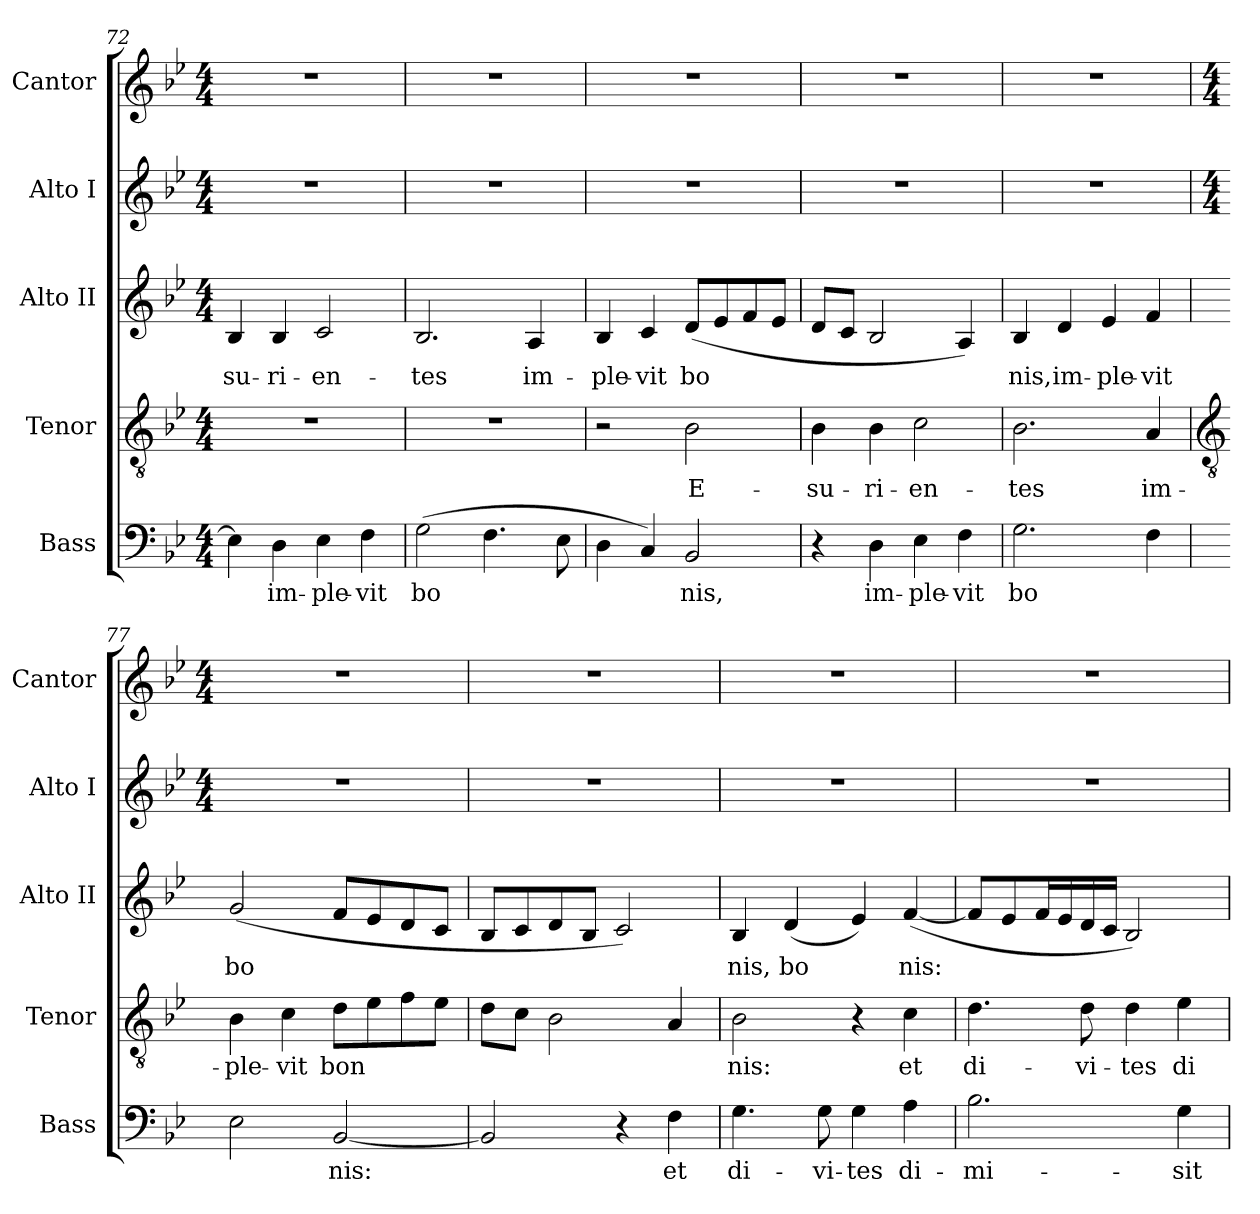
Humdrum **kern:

**kern	**text	**kern	**text	**kern	**text	**kern	**kern
*part5	*part5	*part4	*part4	*part3	*part3	*part2	*part1
*staff5	*staff5	*staff4	*staff4	*staff3	*staff3	*staff2	*staff1
*I"Bass	*	*I"Tenor	*	*I"Alto II	*	*I"Alto I	*I"Cantor
*I'Bass	*	*I'Tenor	*	*I'Alto II	*	*I'Alto I	*I'Cantor
*clefF4	*	*clefGv2	*	*clefG2	*	*clefG2	*clefG2
*k[b-e-]	*	*k[b-e-]	*	*k[b-e-]	*	*k[b-e-]	*k[b-e-]
*B-:	*	*B-:	*	*B-:	*	*B-:	*B-:
*M4/4	*	*M4/4	*	*M4/4	*	*M4/4	*M4/4
=72	=72	=72	=72	=72	=72	=72	=72
!	!	!	!	!	!LO:LY:b	!	!
4E-]	.	1r	.	4B-	-su-	1r	1r
!	!LO:LY:b	!	!	!	!LO:LY:b	!	!
4D	im-	.	.	4B-	-ri-	.	.
!	!LO:LY:b	!	!	!	!LO:LY:b	!	!
4E-	-ple-	.	.	2c	-en-	.	.
!	!LO:LY:b	!	!	!	!	!	!
4F	-vit	.	.	.	.	.	.
=73	=73	=73	=73	=73	=73	=73	=73
!	!LO:LY:b	!	!	!	!LO:LY:b	!	!
(>2G	bo	1r	.	2.B-	-tes	1r	1r
4.F	.	.	.	.	.	.	.
!	!	!	!	!	!LO:LY:b	!	!
.	.	.	.	4A	im-	.	.
8E-	.	.	.	.	.	.	.
=74	=74	=74	=74	=74	=74	=74	=74
!	!	!	!	!	!LO:LY:b	!	!
4D	.	2r	.	4B-	-ple-	1r	1r
!	!	!	!	!	!LO:LY:b	!	!
4C)	.	.	.	4c	-vit	.	.
!	!LO:LY:b	!	!LO:LY:b	!	!LO:LY:b	!	!
2BB-	nis,	2B-	E-	(<8dL	bo	.	.
.	.	.	.	8e-	.	.	.
.	.	.	.	8f	.	.	.
.	.	.	.	8e-J	.	.	.
=75	=75	=75	=75	=75	=75	=75	=75
!	!	!	!LO:LY:b	!	!	!	!
4r	.	4B-	-su-	8dL	.	1r	1r
.	.	.	.	8cJ	.	.	.
!	!LO:LY:b	!	!LO:LY:b	!	!	!	!
4D	im-	4B-	-ri-	2B-	.	.	.
!	!LO:LY:b	!	!LO:LY:b	!	!	!	!
4E-	-ple-	2c	-en-	.	.	.	.
!	!LO:LY:b	!	!	!	!	!	!
4F	-vit	.	.	4A)	.	.	.
=76	=76	=76	=76	=76	=76	=76	=76
!	!LO:LY:b	!	!LO:LY:b	!	!LO:LY:b	!	!
2.G	bo	2.B-	-tes	4B-	nis,	1r	1r
!	!	!	!	!	!LO:LY:b	!	!
.	.	.	.	4d	im-	.	.
!	!	!	!	!	!LO:LY:b	!	!
.	.	.	.	4e-	-ple-	.	.
!	!	!	!LO:LY:b	!	!LO:LY:b	!	!
4F	.	4A	im-	4f	-vit	.	.
!!LO:LB:g=z
=77	=77	=77	=77	=77	=77	=77	=77
*	*	*clefGv2	*	*	*	*	*
*	*	*	*	*	*	*M4/4	*M4/4
!	!	!	!LO:LY:b	!	!LO:LY:b	!	!
2E-	.	4B-	-ple-	(<2g	bo	1r	1r
!	!	!	!LO:LY:b	!	!	!	!
.	.	4c	-vit	.	.	.	.
!	!LO:LY:b	!	!LO:LY:b	!	!	!	!
[2BB-	nis:	8dL	bon	8fL	.	.	.
.	.	8e-	.	8e-	.	.	.
.	.	8f	.	8d	.	.	.
.	.	8e-J	.	8cJ	.	.	.
=78	=78	=78	=78	=78	=78	=78	=78
2BB-]	.	8dL	.	8B-L	.	1r	1r
.	.	8cJ	.	8c	.	.	.
.	.	2B-	.	8d	.	.	.
.	.	.	.	8B-J	.	.	.
4r	.	.	.	2c)	.	.	.
!	!LO:LY:b	!	!	!	!	!	!
4F	et	4A	.	.	.	.	.
=79	=79	=79	=79	=79	=79	=79	=79
!	!LO:LY:b	!	!LO:LY:b	!	!LO:LY:b	!	!
4.G	di-	2B-	nis:	4B-	nis,	1r	1r
!	!	!	!	!	!LO:LY:b	!	!
.	.	.	.	(<4d	bo	.	.
!	!LO:LY:b	!	!	!	!	!	!
8G	-vi-	.	.	.	.	.	.
!	!LO:LY:b	!	!	!	!	!	!
4G	-tes	4r	.	4e-)	.	.	.
!	!LO:LY:b	!	!LO:LY:b	!	!LO:LY:b	!	!
4A	di-	4c	et	(<[4f	nis:	.	.
=80	=80	=80	=80	=80	=80	=80	=80
!	!LO:LY:b	!	!LO:LY:b	!	!	!	!
2.B-	-mi-	4.d	di-	8fL]	.	1r	1r
.	.	.	.	8e-	.	.	.
.	.	.	.	16fL	.	.	.
.	.	.	.	16e-	.	.	.
!	!	!	!LO:LY:b	!	!	!	!
.	.	8d	-vi-	16d	.	.	.
.	.	.	.	16cJJ	.	.	.
!	!	!	!LO:LY:b	!	!	!	!
.	.	4d	-tes	2B-)	.	.	.
!	!LO:LY:b	!	!LO:LY:b	!	!	!	!
4G	-sit	4e-	di-	.	.	.	.
=	=	=	=	=	=	=	=
*-	*-	*-	*-	*-	*-	*-	*-
